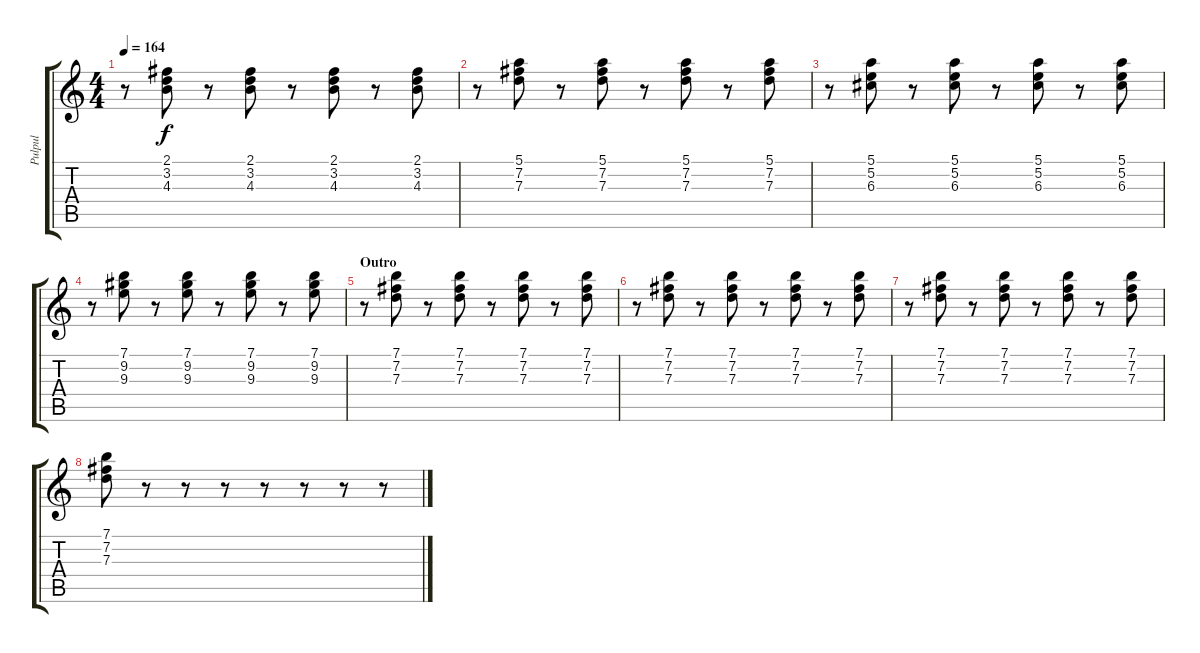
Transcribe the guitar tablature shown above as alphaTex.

\track ("Pulpul" "Pulpul") {instrument electricguitarclean}
\staff {score tabs}
\tuning (E4 B3 G3 D3 A2 E2) {hide}
\ts (4 4)
\tempo 164
\clef g2
\ks c
r.8{dy f} (2.1 3.2 4.3).8 r.8 (2.1 3.2 4.3).8 r.8 (2.1 3.2 4.3).8 r.8 (2.1 3.2 4.3).8 |
r.8 (5.1 7.2 7.3).8 r.8 (5.1 7.2 7.3).8 r.8 (5.1 7.2 7.3).8 r.8 (5.1 7.2 7.3).8 |
r.8 (5.1 5.2 6.3).8 r.8 (5.1 5.2 6.3).8 r.8 (5.1 5.2 6.3).8 r.8 (5.1 5.2 6.3).8 |
r.8 (7.1 9.2 9.3).8 r.8 (7.1 9.2 9.3).8 r.8 (7.1 9.2 9.3).8 r.8 (7.1 9.2 9.3).8 |
\section ("" "Outro")
r.8 (7.1 7.2 7.3).8 r.8 (7.1 7.2 7.3).8 r.8 (7.1 7.2 7.3).8 r.8 (7.1 7.2 7.3).8 |
r.8 (7.1 7.2 7.3).8 r.8 (7.1 7.2 7.3).8 r.8 (7.1 7.2 7.3).8 r.8 (7.1 7.2 7.3).8 |
r.8 (7.1 7.2 7.3).8 r.8 (7.1 7.2 7.3).8 r.8 (7.1 7.2 7.3).8 r.8 (7.1 7.2 7.3).8 |
(7.1 7.2 7.3).8 r.8 r.8 r.8 r.8 r.8 r.8 r.8
